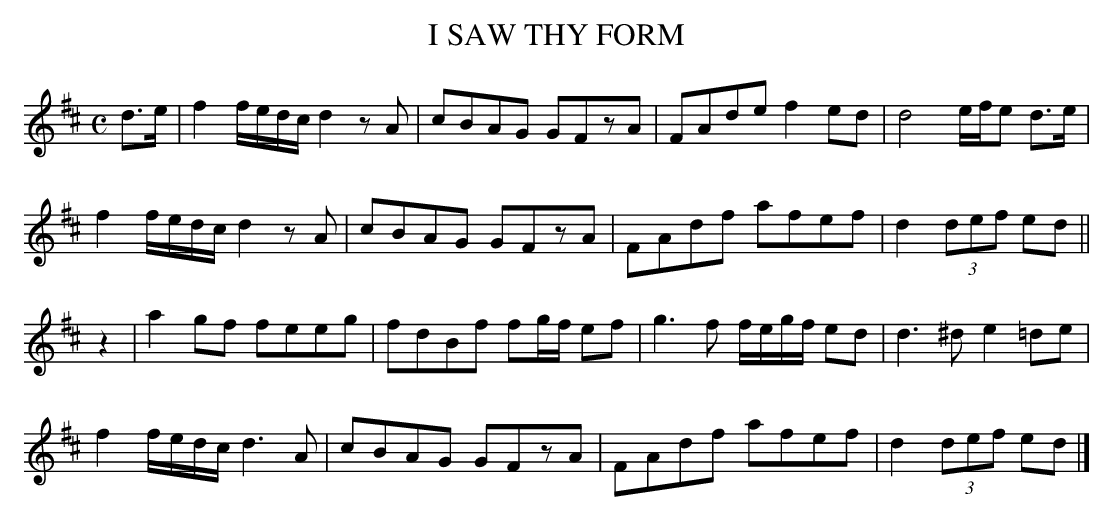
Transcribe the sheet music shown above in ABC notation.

X:1
T:I SAW THY FORM
Y:"with feeling"
M:C
L:1/8
K:D
d>e|f2 f/e/d/c/ d2zA|cBAG GFzA|FAde f2ed|d4 e/f/e d>e|
f2 f/e/d/c/ d2zA|cBAG GFzA|FAdf afef|d2 (3def ed||
z2|a2gf feeg|fdBf fg/f/ ef|g3f f/e/g/f/ ed|d3^d e2=de|
f2 f/e/d/c/ d3A|cBAG GFzA|FAdf afef|d2 (3def ed|]
